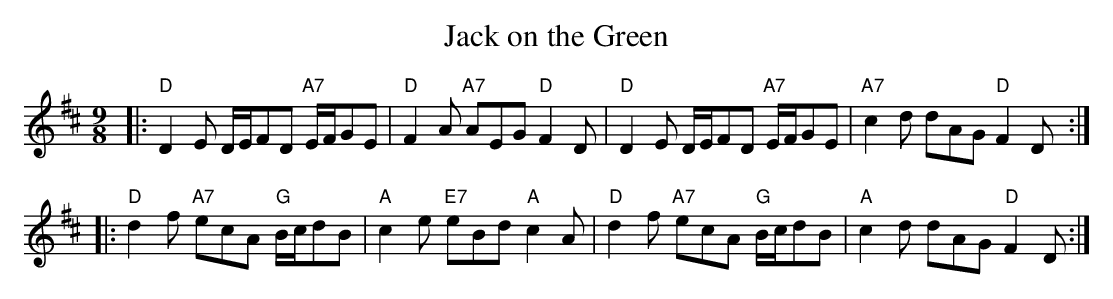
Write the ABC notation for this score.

X:1
T: Jack on the Green
M: 9/8
L: 1/8
K: D
|:"D"D2E D/E/FD "A7"E/F/GE |  "D"F2A "A7"AEG "D"F2D \
| "D"D2E D/E/FD "A7"E/F/GE | "A7"c2d     dAG "D"F2D :|
|:"D"d2f "A7"ecA "G"B/c/dB |  "A"c2e "E7"eBd "A"c2A \
| "D"d2f "A7"ecA "G"B/c/dB |  "A"c2d     dAG "D"F2D :|
